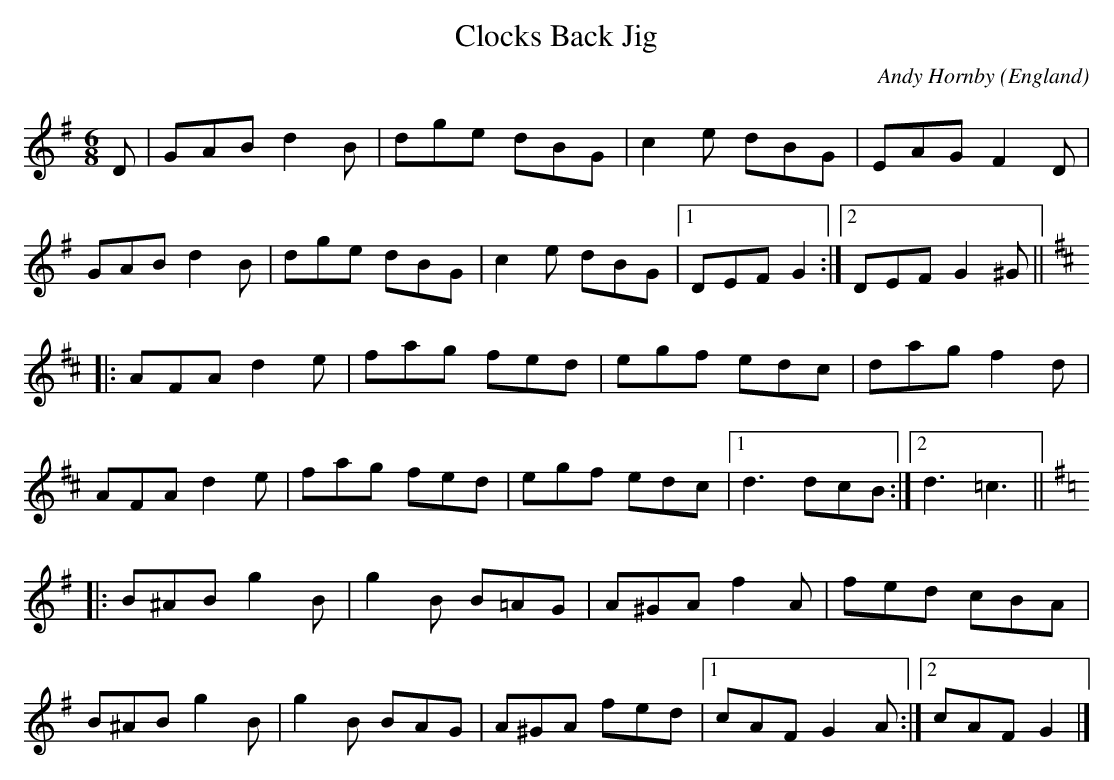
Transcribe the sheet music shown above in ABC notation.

X:1
T:Clocks Back Jig
C:Andy Hornby
M:6/8
O:England
K:G major
D| \
GAB d2B | dge dBG | c2e dBG | EAG F2D |
GAB d2B | dge dBG | c2e dBG |1 DEF G2 :|2 DEFG2^G||
[K:D] \
|:AFA d2e | fag fed | egf edc | dag f2d |
AFA d2e | fag fed | egf edc |1 d3dcB :|2 d3 =c3 ||
|: [K:G] \
B^AB g2B | g2B B=AG | A^GA f2A | fed cBA |
B^AB g2B | g2B BAG | A^GA fed |1 cAF G2A :|2 cAF G2 |]
